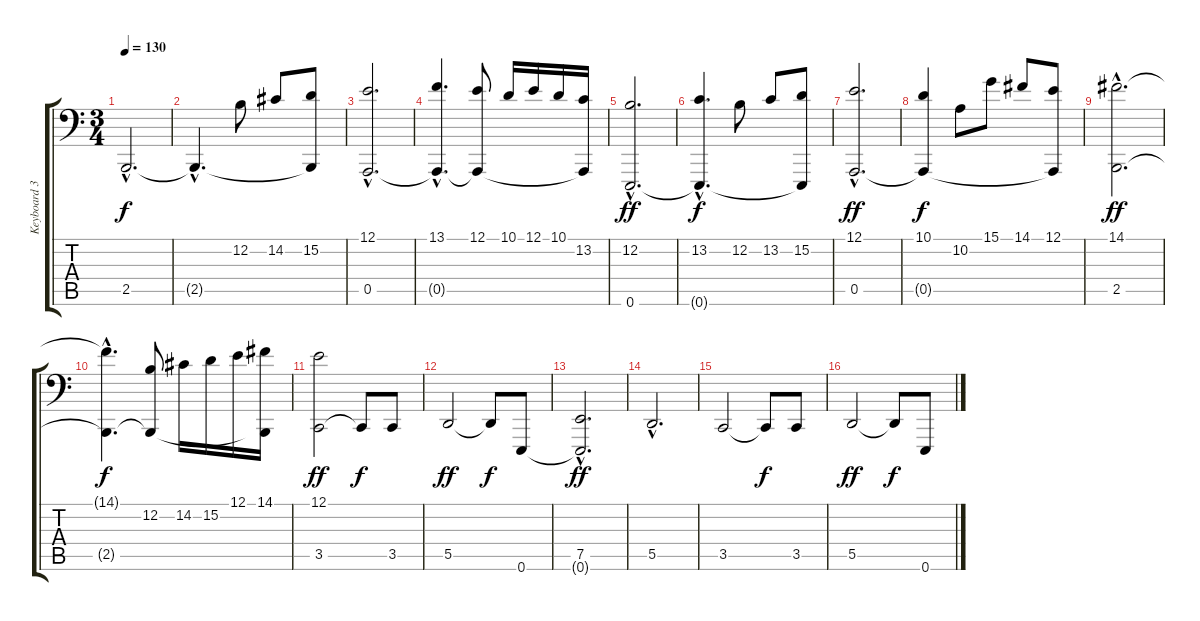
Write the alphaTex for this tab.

\track ("Keyboard 3" "Keyboard 3") {instrument brightacousticpiano}
\staff {score tabs}
\tuning (E3 B2 G2 D2 A1 E1) {hide}
\ts (3 4)
\tempo 130
\clef f4
\ks c
2.5{hac}.2{d dy f} |
2.5{hac t}.4{d} 12.2.8 14.2.8 (15.2 2.5{t}).8 |
(12.1{hac} 0.5{hac}).2{d} |
(13.1{hac} 0.5{hac t}).4{d} (12.1 0.5{t}).8 10.1.16 12.1.16 10.1.16 (13.2 0.5{t}).16 |
(12.2{hac} 0.6{hac}).2{d dy ff} |
(13.2{hac} 0.6{hac t}).4{d dy f} 12.2.8 13.2.8 (15.2 0.6{t}).8 |
(12.1{hac} 0.5{hac}).2{d dy ff} |
(10.1 0.5{t}).4{dy f} 10.2.8 15.1.8 14.1.8 (12.1 0.5{t}).8 |
(14.1{hac} 2.5{hac}).2{d dy ff} |
(14.1{hac t} 2.5{hac t}).4{d dy f} (12.2 2.5{t}).8 14.2.16 15.2.16 12.1.16 (14.1 2.5{t}).16 |
(12.1 3.5).2{dy ff} 3.5{t}.8{dy f} 3.5.8 |
5.5.2{dy ff} 5.5{t}.8{dy f} 0.6.8 |
(7.5{hac} 0.6{hac t}).2{d dy ff} |
5.5{hac}.2{d} |
3.5.2 3.5{t}.8{dy f} 3.5.8 |
5.5.2{dy ff} 5.5{t}.8{dy f} 0.6.8
